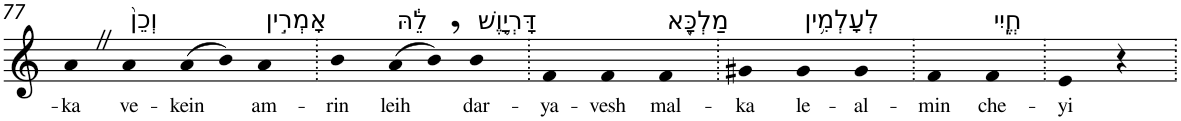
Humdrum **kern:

**kern	**text
*part1	*part1
*staff1	*staff1
*I"Piano	*
*I'Pno	*
!!LO:PB:g=z
*clefG2	*
*k[]	*
=77	=77
!	!LO:LY:b
4aZ	-ka
!LO:TX:a:t=וְכֵן֙	!
!	!LO:LY:b
4a	ve-
!	!LO:LY:b
(>8a	-kein
8b)	.
!LO:TX:a:t=אָמְרִ֣ין	!
!	!LO:LY:b
4a	am-
=78.	=78.
!	!LO:LY:b
4b	-rin
!LO:TX:a:t=לֵ֔הּ	!
!	!LO:LY:b
(>8a	leih
8b,)	.
!LO:TX:a:t=דָּרְיָ֥וֶשׁ	!
!	!LO:LY:b
4b	dar-
=79.	=79.
!	!LO:LY:b
4f	-ya-
!	!LO:LY:b
4f	-vesh
!LO:TX:a:t=מַלְכָּ֖א	!
!	!LO:LY:b
4f	mal-
=80.	=80.
!	!LO:LY:b
4g#X	-ka
!LO:TX:a:t=לְעָלְמִ֥ין	!
!	!LO:LY:b
4g#	le-
!	!LO:LY:b
4g#	-al-
=81.	=81.
!	!LO:LY:b
4f	-min
!LO:TX:a:t=חֱיִֽי	!
!	!LO:LY:b
4f	che-
=82.	=82.
!	!LO:LY:b
4e	-yi
4r	.
=.	=.
*-	*-
